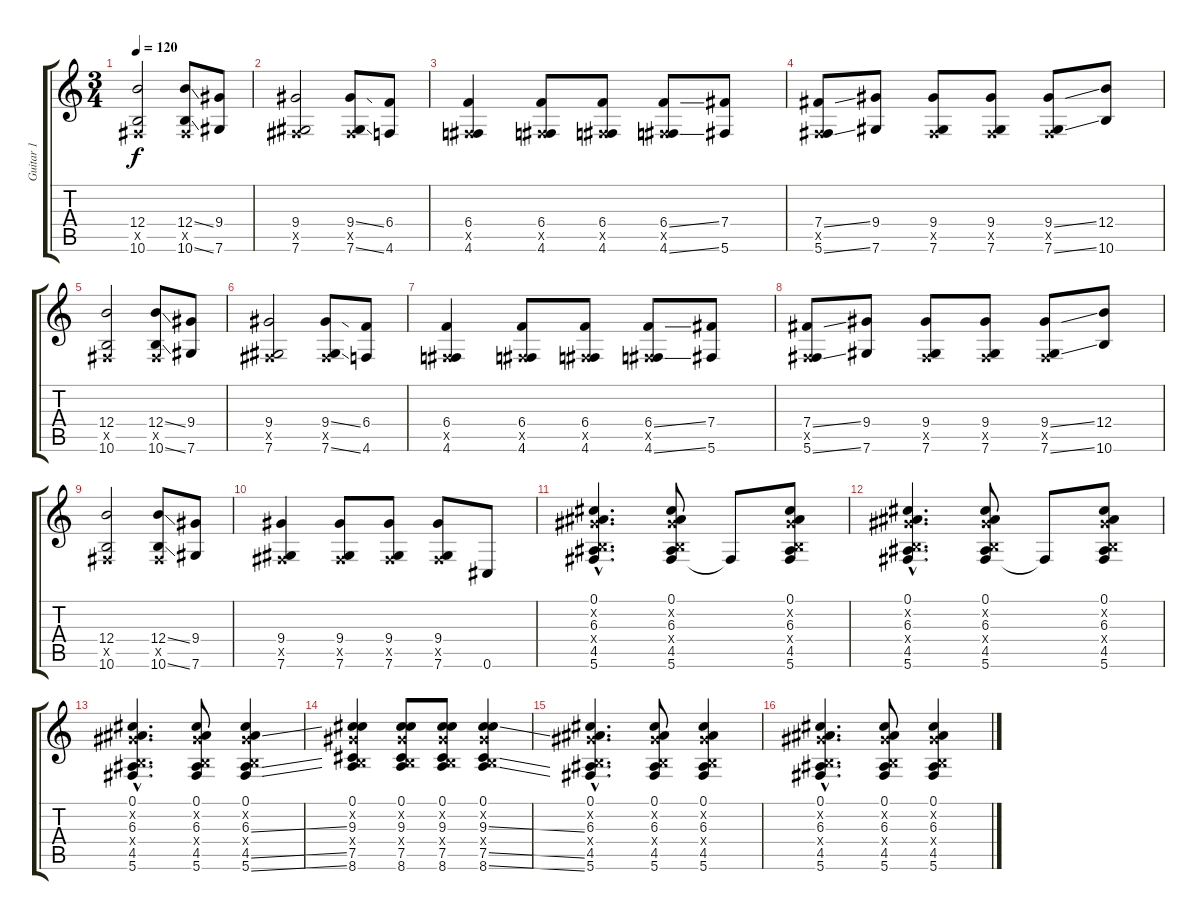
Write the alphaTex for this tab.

\track ("Guitar 1" "Guitar 1") {instrument overdrivenguitar}
\staff {score tabs}
\tuning (Db4 Ab3 E3 B2 Gb2 Db2) {hide}
\ts (3 4)
\tempo 120
\clef g2
\ks c
(12.4 0.5{x} 10.6).2{dy f} (12.4{ss} 0.5{x} 10.6{ss}).8 (9.4 7.6).8 |
(9.4 0.5{x} 7.6).2 (9.4{ss} 0.5{x} 7.6{ss}).8 (6.4 4.6).8 |
(6.4 0.5{x} 4.6).4 (6.4 0.5{x} 4.6).8 (6.4 0.5{x} 4.6).8 (6.4{ss} 0.5{x} 4.6{ss}).8 (7.4 5.6).8 |
(7.4{ss} 0.5{x} 5.6{ss}).8 (9.4 7.6).8 (9.4 0.5{x} 7.6).8 (9.4 0.5{x} 7.6).8 (9.4{ss} 0.5{x} 7.6{ss}).8 (12.4 10.6).8 |
(12.4 0.5{x} 10.6).2 (12.4{ss} 0.5{x} 10.6{ss}).8 (9.4 7.6).8 |
(9.4 0.5{x} 7.6).2 (9.4{ss} 0.5{x} 7.6{ss}).8 (6.4 4.6).8 |
(6.4 0.5{x} 4.6).4 (6.4 0.5{x} 4.6).8 (6.4 0.5{x} 4.6).8 (6.4{ss} 0.5{x} 4.6{ss}).8 (7.4 5.6).8 |
(7.4{ss} 0.5{x} 5.6{ss}).8 (9.4 7.6).8 (9.4 0.5{x} 7.6).8 (9.4 0.5{x} 7.6).8 (9.4{ss} 0.5{x} 7.6{ss}).8 (12.4 10.6).8 |
(12.4 0.5{x} 10.6).2 (12.4{ss} 0.5{x} 10.6{ss}).8 (9.4 7.6).8 |
(9.4 0.5{x} 7.6).4 (9.4 0.5{x} 7.6).8 (9.4 0.5{x} 7.6).8 (9.4 0.5{x} 7.6).8 0.6.8 |
(0.1{hac} 0.2{hac x} 6.3{hac} 0.4{hac x} 4.5{hac} 5.6{hac}).4{d} (0.1 0.2{x} 6.3 0.4{x} 4.5 5.6).8 5.6{t}.8 (0.1 0.2{x} 6.3 0.4{x} 4.5 5.6).8 |
(0.1{hac} 0.2{hac x} 6.3{hac} 0.4{hac x} 4.5{hac} 5.6{hac}).4{d} (0.1 0.2{x} 6.3 0.4{x} 4.5 5.6).8 5.6{t}.8 (0.1 0.2{x} 6.3 0.4{x} 4.5 5.6).8 |
(0.1{hac} 0.2{hac x} 6.3{hac} 0.4{hac x} 4.5{hac} 5.6{hac}).4{d} (0.1 0.2{x} 6.3 0.4{x} 4.5 5.6).8 (0.1 0.2{x} 6.3{ss} 0.4{x} 4.5{ss} 5.6{ss}).4 |
(0.1 0.2{x} 9.3 0.4{x} 7.5 8.6).4 (0.1 0.2{x} 9.3 0.4{x} 7.5 8.6).8 (0.1 0.2{x} 9.3 0.4{x} 7.5 8.6).8 (0.1 0.2{x} 9.3{ss} 0.4{x} 7.5{ss} 8.6{ss}).4 |
(0.1{hac} 0.2{hac x} 6.3{hac} 0.4{hac x} 4.5{hac} 5.6{hac}).4{d} (0.1 0.2{x} 6.3 0.4{x} 4.5 5.6).8 (0.1 0.2{x} 6.3 0.4{x} 4.5 5.6).4 |
(0.1{hac} 0.2{hac x} 6.3{hac} 0.4{hac x} 4.5{hac} 5.6{hac}).4{d} (0.1 0.2{x} 6.3 0.4{x} 4.5 5.6).8 (0.1 0.2{x} 6.3 0.4{x} 4.5 5.6).4
